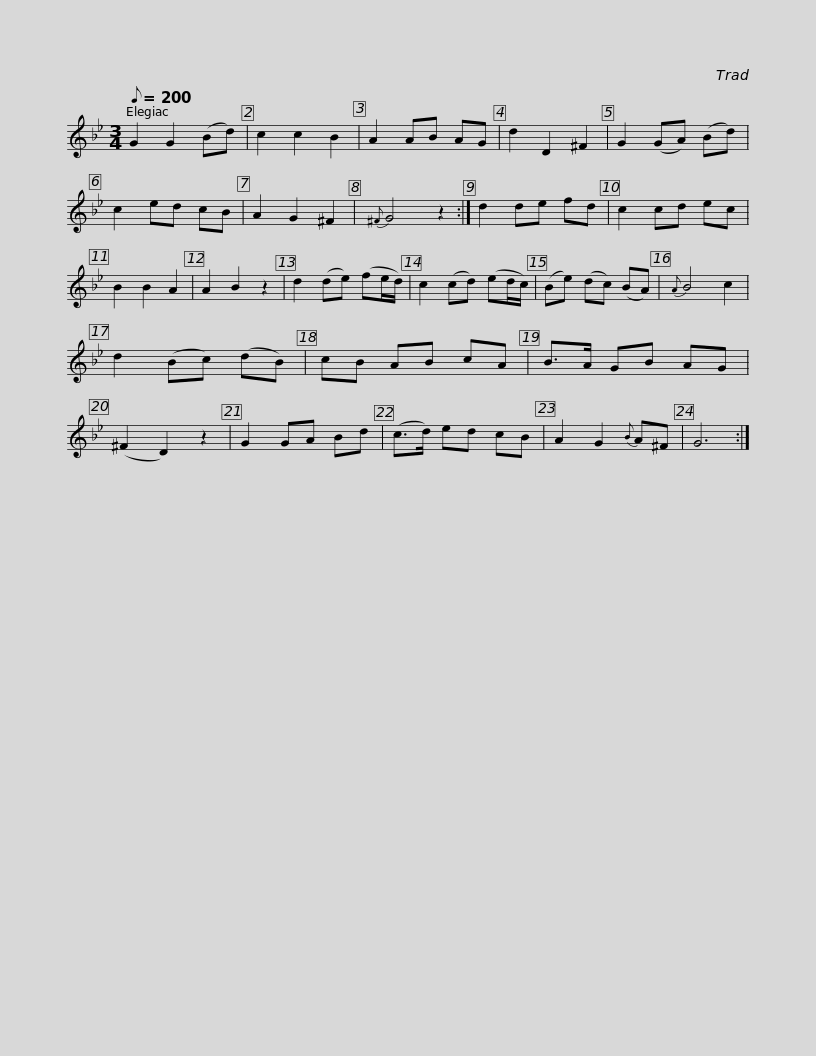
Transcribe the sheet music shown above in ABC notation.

X:1
L:1/8
Q:1/8=200
M:3/4
I:linebreak $
K:Gmin
V:1 treble
V:1
 G2 G2 (Bd) | c2 c2 B2 | A2 AB AG | d2 D2 ^F2 | G2 (GA) (Bd) | %5
 c2 ed cB | A2 G2 ^F2 |{^F} G4 z2 :|$ d2 de fd | c2 cd ec | %10
 B2 B2 A2 | A2 B2 z2 | d2 (de) (fe/d/) | c2 (cd) (ed/c/) | (Be) (dc) (BA) | %15
{A} B4 c2 |$ d2 (Bc) (dB) | cB AB cA | B>A GB AG | (^F2 D2) z2 | %20
 G2 GA Bd | (c>d) ed cB | A2 G2{B} A^F | G6 :| %24
